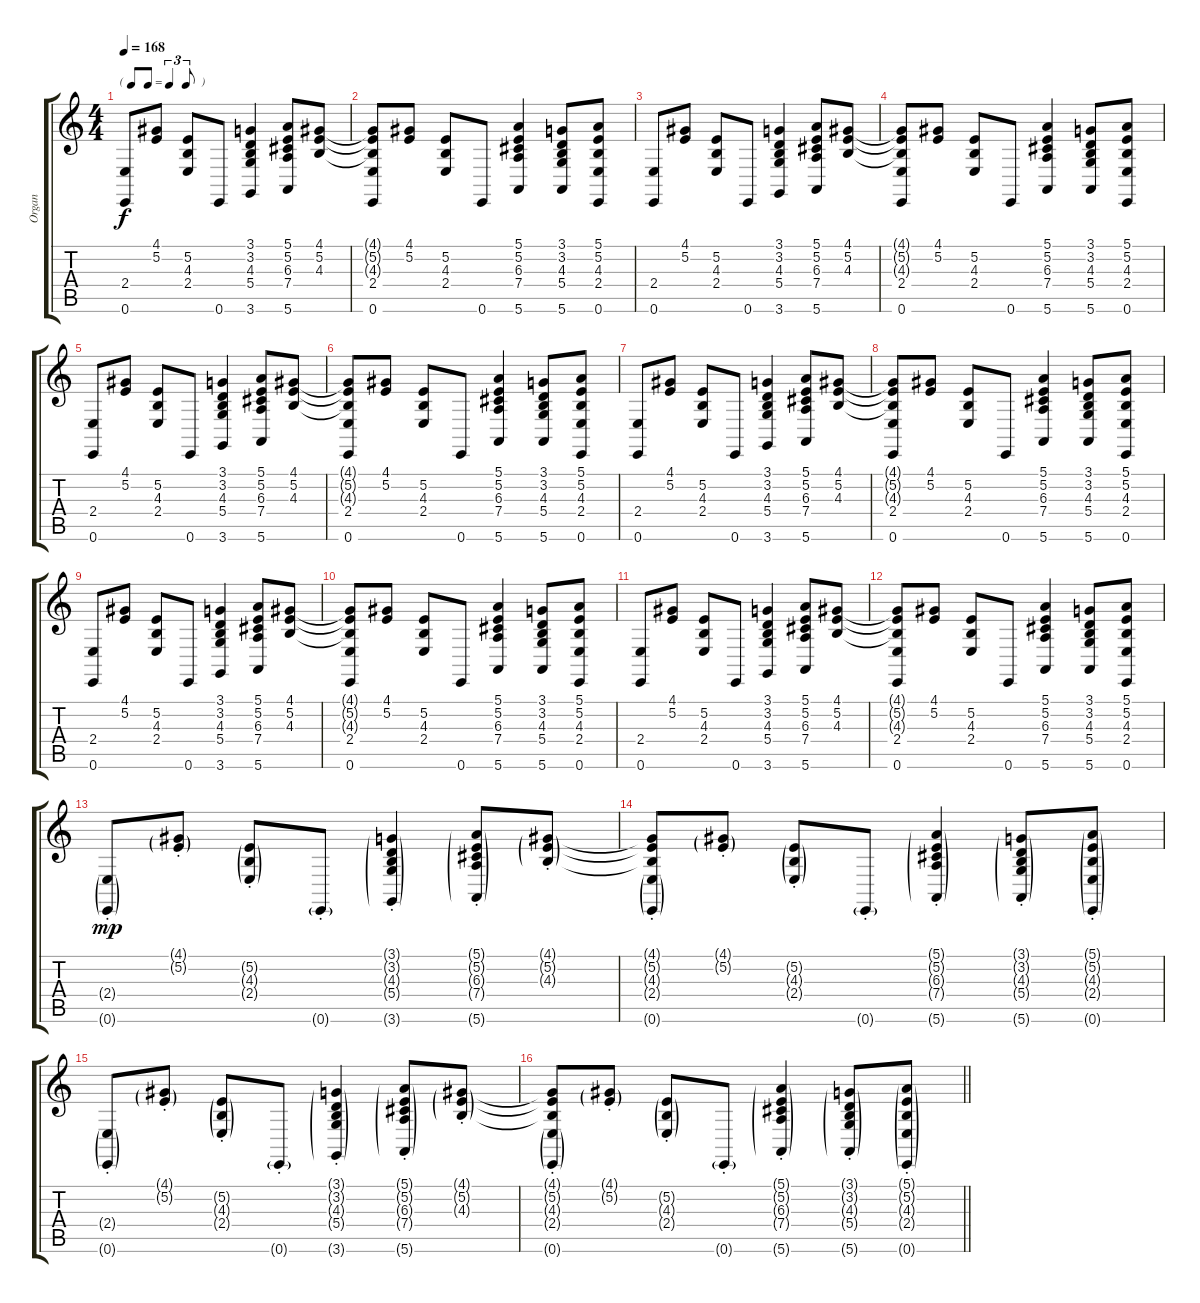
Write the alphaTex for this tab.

\track ("Organ" "Organ") {instrument percussiveorgan}
\staff {score tabs}
\tuning (E4 B3 G3 D3 A2 E2) {hide}
\ts (4 4)
\tf triplet8th
\tempo 168
\clef g2
\ks c
(2.4 0.6).8{dy f} (4.1 5.2).8 (5.2 4.3 2.4).8 0.6.8 (3.1 3.2 4.3 5.4 3.6).4 (5.1 5.2 6.3 7.4 5.6).8 (4.1 5.2 4.3).8 |
(4.1{t} 5.2{t} 4.3{t} 2.4 0.6).8 (4.1 5.2).8 (5.2 4.3 2.4).8 0.6.8 (5.1 5.2 6.3 7.4 5.6).4 (3.1 3.2 4.3 5.4 5.6).8 (5.1 5.2 4.3 2.4 0.6).8 |
(2.4 0.6).8 (4.1 5.2).8 (5.2 4.3 2.4).8 0.6.8 (3.1 3.2 4.3 5.4 3.6).4 (5.1 5.2 6.3 7.4 5.6).8 (4.1 5.2 4.3).8 |
(4.1{t} 5.2{t} 4.3{t} 2.4 0.6).8 (4.1 5.2).8 (5.2 4.3 2.4).8 0.6.8 (5.1 5.2 6.3 7.4 5.6).4 (3.1 3.2 4.3 5.4 5.6).8 (5.1 5.2 4.3 2.4 0.6).8 |
(2.4 0.6).8 (4.1 5.2).8 (5.2 4.3 2.4).8 0.6.8 (3.1 3.2 4.3 5.4 3.6).4 (5.1 5.2 6.3 7.4 5.6).8 (4.1 5.2 4.3).8 |
(4.1{t} 5.2{t} 4.3{t} 2.4 0.6).8 (4.1 5.2).8 (5.2 4.3 2.4).8 0.6.8 (5.1 5.2 6.3 7.4 5.6).4 (3.1 3.2 4.3 5.4 5.6).8 (5.1 5.2 4.3 2.4 0.6).8 |
(2.4 0.6).8 (4.1 5.2).8 (5.2 4.3 2.4).8 0.6.8 (3.1 3.2 4.3 5.4 3.6).4 (5.1 5.2 6.3 7.4 5.6).8 (4.1 5.2 4.3).8 |
(4.1{t} 5.2{t} 4.3{t} 2.4 0.6).8 (4.1 5.2).8 (5.2 4.3 2.4).8 0.6.8 (5.1 5.2 6.3 7.4 5.6).4 (3.1 3.2 4.3 5.4 5.6).8 (5.1 5.2 4.3 2.4 0.6).8 |
(2.4 0.6).8 (4.1 5.2).8 (5.2 4.3 2.4).8 0.6.8 (3.1 3.2 4.3 5.4 3.6).4 (5.1 5.2 6.3 7.4 5.6).8 (4.1 5.2 4.3).8 |
(4.1{t} 5.2{t} 4.3{t} 2.4 0.6).8 (4.1 5.2).8 (5.2 4.3 2.4).8 0.6.8 (5.1 5.2 6.3 7.4 5.6).4 (3.1 3.2 4.3 5.4 5.6).8 (5.1 5.2 4.3 2.4 0.6).8 |
(2.4 0.6).8 (4.1 5.2).8 (5.2 4.3 2.4).8 0.6.8 (3.1 3.2 4.3 5.4 3.6).4 (5.1 5.2 6.3 7.4 5.6).8 (4.1 5.2 4.3).8 |
(4.1{t} 5.2{t} 4.3{t} 2.4 0.6).8 (4.1 5.2).8 (5.2 4.3 2.4).8 0.6.8 (5.1 5.2 6.3 7.4 5.6).4 (3.1 3.2 4.3 5.4 5.6).8 (5.1 5.2 4.3 2.4 0.6).8 |
(2.4{g st} 0.6{g st}).8{dy mp} (4.1{g st} 5.2{g st}).8 (5.2{g st} 4.3{g st} 2.4{g st}).8 0.6{g st}.8 (3.1{g st} 3.2{g st} 4.3{g st} 5.4{g st} 3.6{g st}).4 (5.1{g st} 5.2{g st} 6.3{g st} 7.4{g st} 5.6{g st}).8 (4.1{g st} 5.2{g st} 4.3{g st}).8 |
(4.1{t} 5.2{t} 4.3{t} 2.4{g st} 0.6{g st}).8 (4.1{g st} 5.2{g st}).8 (5.2{g st} 4.3{g st} 2.4{g st}).8 0.6{g st}.8 (5.1{g st} 5.2{g st} 6.3{g st} 7.4{g st} 5.6{g st}).4 (3.1{g st} 3.2{g st} 4.3{g st} 5.4{g st} 5.6{g st}).8 (5.1{g st} 5.2{g st} 4.3{g st} 2.4{g st} 0.6{g st}).8 |
(2.4{g st} 0.6{g st}).8 (4.1{g st} 5.2{g st}).8 (5.2{g st} 4.3{g st} 2.4{g st}).8 0.6{g st}.8 (3.1{g st} 3.2{g st} 4.3{g st} 5.4{g st} 3.6{g st}).4 (5.1{g st} 5.2{g st} 6.3{g st} 7.4{g st} 5.6{g st}).8 (4.1{g st} 5.2{g st} 4.3{g st}).8 |
\barLineRight lightlight
(4.1{t} 5.2{t} 4.3{t} 2.4{g st} 0.6{g st}).8 (4.1{g st} 5.2{g st}).8 (5.2{g st} 4.3{g st} 2.4{g st}).8 0.6{g st}.8 (5.1{g st} 5.2{g st} 6.3{g st} 7.4{g st} 5.6{g st}).4 (3.1{g st} 3.2{g st} 4.3{g st} 5.4{g st} 5.6{g st}).8 (5.1{g st} 5.2{g st} 4.3{g st} 2.4{g st} 0.6{g st}).8
